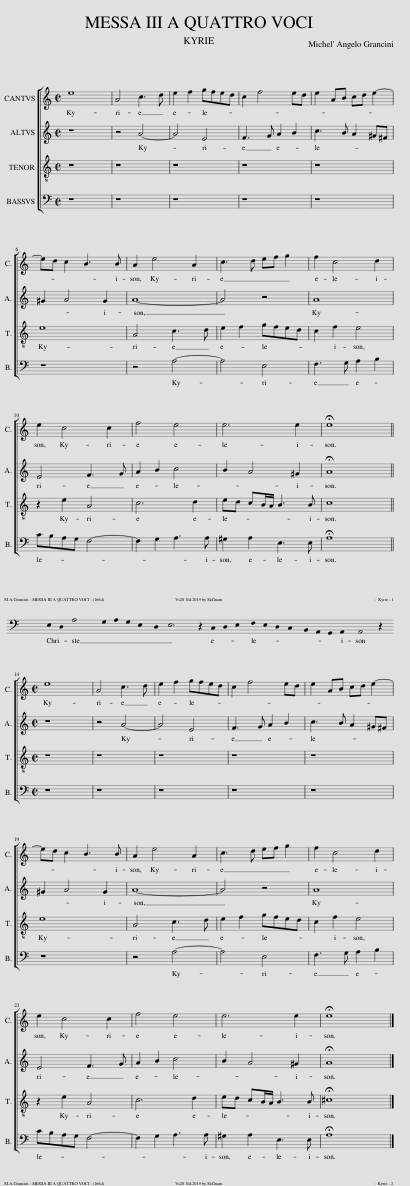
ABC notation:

X:1
%%score [ 1 2 3 4 ] 5 { ( 6 8 ) | ( 7 9 ) }
L:1/8
Q:1/4=90
M:2/2
I:linebreak $
K:C
U:s=!stemless!
V:1 treble
V:2 treble
V:3 treble-8
V:4 bass
V:5 bass
V:6 treble
V:8 treble
V:7 bass
V:9 bass
V:1
 e8 | A4 c3 d | e2 f2 gfed | c2 f4 ed | e2 AB cd e2- |$ %5
 ed c2 B3 B | A2 e4 A2 | c3 d ef g2 | f2 c4 d2 |$ e2 c4 c2 | %10
 f4 e4 | e6 e2 | !fermata!e8 ||$[M:2/2][Q:1/4=50] z8 z2[Q:1/4=130][Q:1/4=140][Q:1/4=114] |[Q:1/4=150] z8[Q:1/4=157][Q:1/4=170][Q:1/4=180] | %15
[Q:1/4=120] z8[Q:1/4=100] |[Q:1/4=150] z8[Q:1/4=160][Q:1/4=180][Q:1/4=170] |[Q:1/4=120] z8[Q:1/4=190][Q:1/4=200][Q:1/4=135] |[Q:1/4=140] z8[Q:1/4=120][Q:1/4=80][Q:1/4=140] |[Q:1/4=90] z4[Q:1/4=63] z2 ||$ %20
[M:2/2][Q:1/4=90] e8 | A4 c3 d | e2 f2 gfed | c2 f4 ed | e2 AB cd e2- |$ %25
 ed c2 B3 B | A2 e4 A2 | c3 d ef g2 | f2 c4 d2 |$ e2 c4 c2 | %30
 f4 e4 | e6 e2 | !fermata!e8 |] %33
V:2
 z8 | z4 A4- | A4 E4 | F3 G A2 B2 | c3 B A2 ^G^F |$ %5
 ^G2 A4 G2 | A8- | A4 z4 | A8 |$ E4 F3 G | %10
 A2 B2 c4 | B2 A4 ^G2 | !fermata!A8 ||$[M:2/2] z8 z2 | z8 | %15
 z8 | z8 | z8 | z8 | z4 z2 ||$ %20
[M:2/2] z8 | z4 A4- | A4 E4 | F3 G A2 B2 | c3 B A2 ^G^F |$ %25
 ^G2 A4 G2 | A8- | A4 z4 | A8 |$ E4 F3 G | %30
 A2 B2 c4 | B2 A4 ^G2 | !fermata!A8 |] %33
V:3
 z8 | z8 | z8 | z8 | z8 |$ %5
 e8 | A4 c3 d | e2 f2 gfed | c2 f2 e4 |$ z2 e2 A4 | %10
 c6 d2 | ed cB/A/ B3 B | c8 ||$[M:2/2] z8 z2 | z8 | %15
 z8 | z8 | z8 | z8 | z4 z2 ||$ %20
[M:2/2] z8 | z8 | z8 | z8 | z8 |$ %25
 e8 | A4 c3 d | e2 f2 gfed | c2 f2 e4 |$ z2 e2 A4 | %30
 c6 d2 | ed cB/A/ B3 B | !fermata!^c8 |] %33
V:4
 z8 | z8 | z8 | z8 | z8 |$ %5
 z8 | z4 A,4- | A,4 E,4 | F,3 G, A,2 B,2 |$ CB,A,G, F,4- | %10
 F,2 G,2 A,3 A, | ^G,2 A,2 E,3 E, | !fermata!A,8 ||$[M:2/2] z8 z2 | z8 | %15
 z8 | z8 | z8 | z8 | z4 z2 ||$ %20
[M:2/2] z8 | z8 | z8 | z8 | z8 |$ %25
 z8 | z4 A,4- | A,4 E,4 | F,3 G, A,2 B,2 |$ CB,A,G, F,4- | %30
 F,2 G,2 A,3 A, | ^G,2 A,2 E,3 E, | !fermata!A,8 |] %33
V:5
 z8 | z8 | z8 | z8 | z8 |$ %5
 z8 | z8 | z8 | z8 |$ z8 | %10
 z8 | z8 | z8 ||$[M:2/2] x2 sE,2 sD,2 sA,4 | sG,2 sA,2 sG,2 sE,2 | %15
 sD,2 sE,6 | z2 sC,2 sD,2 sE,2 | sF,2 sE,2 sD,2 sC,2 | sB,,2 sA,,2 sG,,2 sA,,2 | sA,,4 z2 ||$ %20
[M:2/2] z8 | z8 | z8 | z8 | z8 |$ %25
 z8 | z8 | z8 | z8 |$ z8 | %30
 z8 | z8 | z8 |] %33
V:6
 e8 | A4 c3 d | e2 f2 g f e d | c2 f4 e d | e2 A B c d e2- |$ %5
 e d c2 B4 | (A2 e4 A2) | c3 d e f g2 | f2 c4 d2 |$ e2 c4 c2 | %10
 f4 e4 | e8 | !fermata![Ae]8 ||$[M:2/2] z8 z2 | z8 | %15
 z8 | z8 | z8 | z8 | z4 z2 ||$ %20
[M:2/2] e8 | A4 c3 d | e2 f2 g f e d | c2 f4 e d | e2 A B c d e2- |$ %25
 e d c2 x4 | (A2 e4 A2) | c3 d e f g2 | f2 c4 d2 |$ e2 c4 c2 | %30
 f4 e4 | e8 | !fermata![Ae]8 |] %33
V:7
 z8 | z8 | z8 | z8 | z8 |$ %5
 E8 | A,4 C3 D | A,4 E,4 | z8 |$ z8 | %10
 z8 | z8 | !fermata![A,C]8 ||$[M:2/2] z8 z2 | z8 | %15
 z8 | z8 | z8 | z8 | z4 z2 ||$ %20
[M:2/2] z8 | z8 | z8 | z8 | z8 |$ %25
 E8 | A,4 C3 D | A,4 E,4 | C2 F2 E4 |$ x2 E2 x4 | %30
 C6 D2 | E D C B,/ A,/ B,4 | !fermata![A,,A,^C]8 |] %33
V:8
 x8 | x4 A4- | A4 E4 | F3 G A2 B2 | c3 B A2 ^G ^F |$ %5
 ^G2 A2- A2 G2 | x8 | E2 F2 G F E D | A8 |$ E4 F3 G | %10
 A2 B2 c4 | B2 A2- A2 ^G2 | x8 ||$[M:2/2] x10 | x8 | %15
 x8 | x8 | x8 | x8 | x6 ||$ %20
[M:2/2] x8 | x4 A4- | A4 E4 | F3 G A2 B2 | c3 B A2 ^G ^F |$ %25
 ^G2 A2- A2 G2 | x8 | E2 F2 G F E D | A8 |$ E4 F3 G | %30
 A2 B2 c4 | B2 A2- A2 ^G2 | x8 |] %33
V:9
 x8 | x8 | x8 | x8 | x8 |$ %5
 x8 | x4 A,4 | x8 | F,3 G, A,2 B,2 |$ C B, A, G, ([F,A,]4 | %10
 F,2) G,2 A,4 | ^G,2 A,2 E,4 | x8 ||$[M:2/2] x10 | x8 | %15
 x8 | x8 | x8 | x8 | x6 ||$ %20
[M:2/2] x8 | x8 | x8 | x8 | x8 |$ %25
 x8 | x4 (A,4 | x8 | F,3) G, A,2 B,2 |$ C B, A, G, [F,A,]4 | %30
 F,2 G,2 A,4 | ^G,2 A,2 E,4 | x8 |] %33
